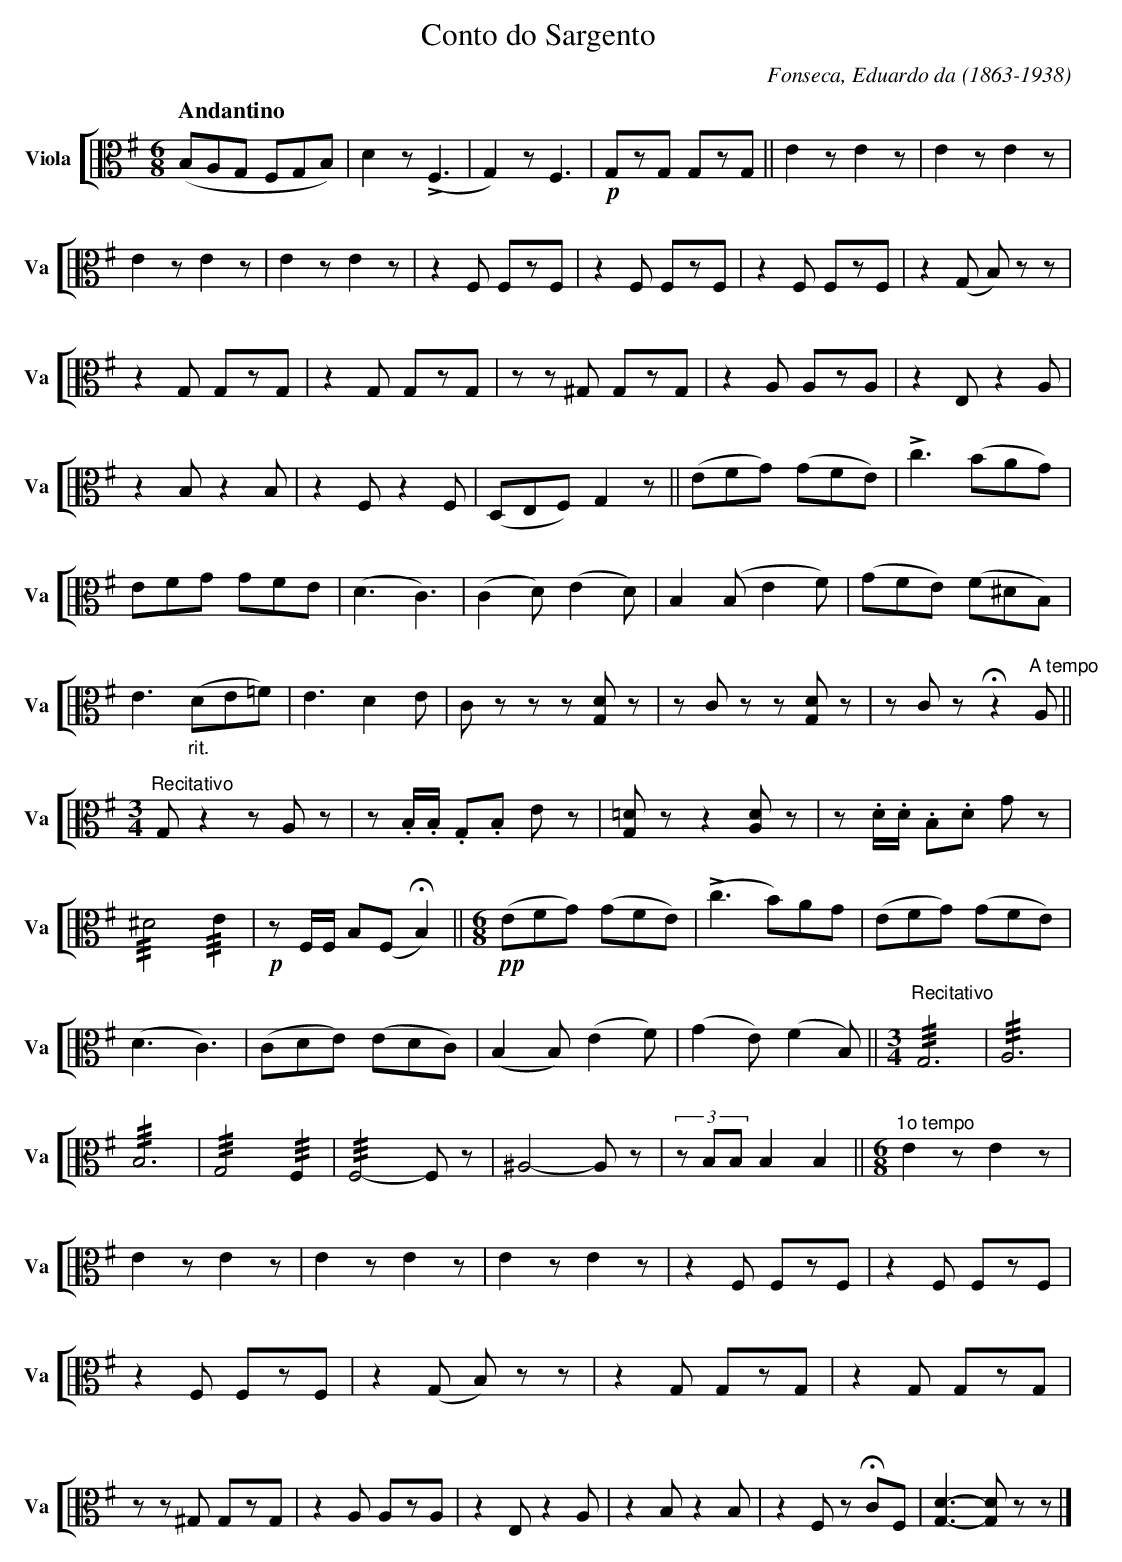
X:1
T:Conto do Sargento
C:Fonseca, Eduardo da (1863-1938)
M:6/8
L:1/8
K:G
V: 4 clef=alto name="Viola" sname="Va"
%%staves [ 4 ]
[Q: "Andantino"](B,A,G, F,G,B,) | D2z !>!(F,3| G,2)zF,3| !p!G,zG, G,zG, || \
   E2z E2z     | E2z E2z    | E2z E2z    | E2z E2z     | z2F, F,zF, | z2F, F,zF,| z2F, F,zF,|\
   z2(G, B,)zz | z2G, G,zG, | z2G, G,zG, | zz^G, G,zG, | z2A, A,zA, | z2E, z2 A,| z2B, z2B, | \
   z2 F, z2F, | (D,E,F,) G,2z || (EFG) (GFE) | !>!c3 (BAG) | EFG GFE | \
   (D3C3) | (C2D)(E2D)| B,2(B,E2F) | (GFE) (F^DB,) | E3 "_rit."(DE=F)| E3D2E| \
   Czz z[G,D]z | zCz z[G,D]z | zCz !fermata!z2"^A tempo"A,|| \
   [M:3/4] "^Recitativo" G,z2 zA,z | z.B,/.B,/ .G,.B, Ez | [G,=D]z z2 [A,D]z | \
   z.D/.D/ .B,.D Gz | !///!^D4 !///!E2 | !p! zF,/F,/ B,(F, !fermata!B,2) || \
   [M:6/8] !pp! (EFG) (GFE) | (!>!c3 B)AG | (EFG) (GFE) | \
   (D3C3) |  (CDE) (EDC)| (B,2B,) (E2F) | (G2E) (F2B,) || \
   [M:3/4] "^Recitativo"  !///!G,6 | !///!A,6 | !///!B,6 | !///!G,4 !///!F,2 | \
   !///!F,4-F,z | ^A,4-A,z | (3zB,B, B,2B,2 || [M:6/8] "^1o tempo" \
   E2z E2z     | E2z E2z    | E2z E2z    | E2z E2z     | z2F, F,zF, | z2F, F,zF,| z2F, F,zF,|\
   z2(G, B,)zz | z2G, G,zG, | z2G, G,zG, | zz^G, G,zG, | z2A, A,zA, | z2E, z2 A,| z2B, z2B, | \
   z2F,z !fermata!CF, | [G,D]3-[G,D]zz |] \
